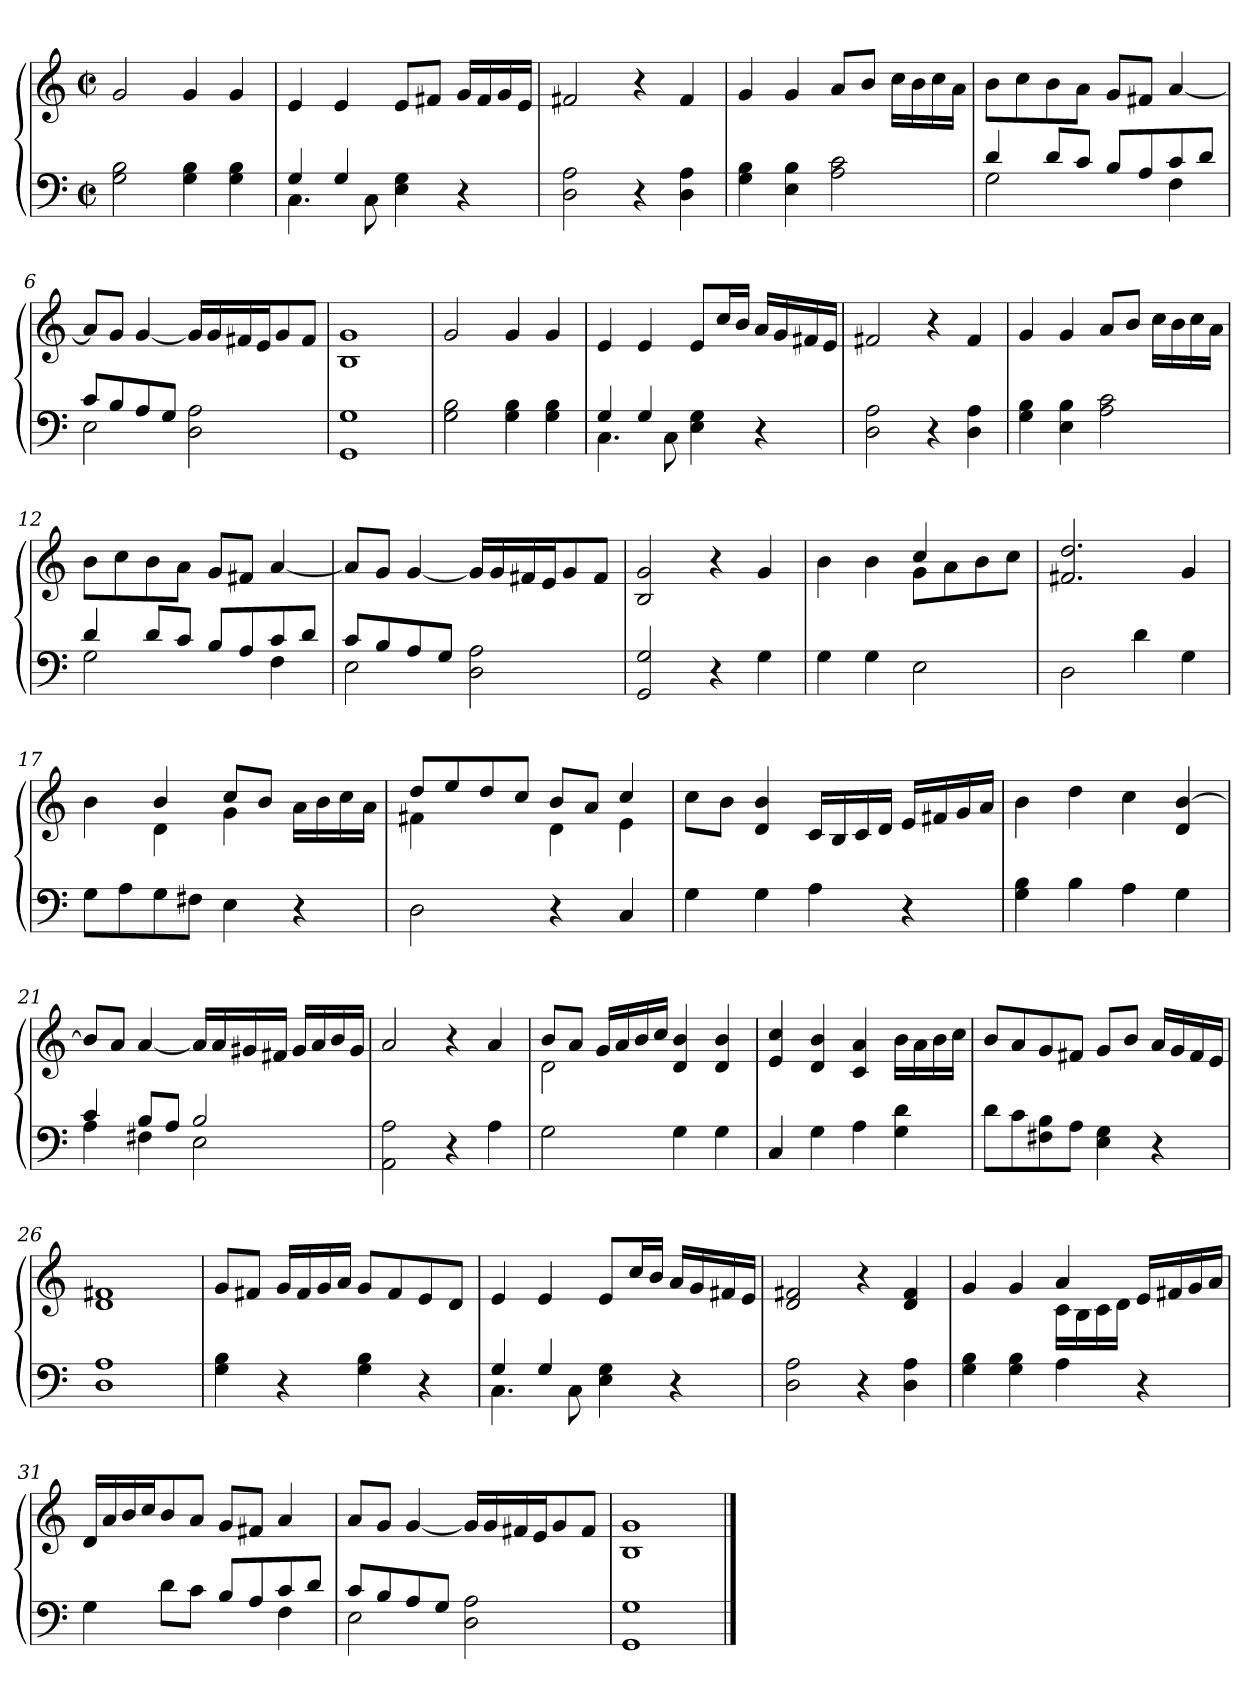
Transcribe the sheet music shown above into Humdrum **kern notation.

**kern	**kern
*part1	*part1
*staff2	*staff1
*clefF4	*clefG2
*k[]	*k[]
*M2/2	*M2/2
*met(c|)	*met(c|)
=1	=1
2G\ 2B\	2g/
4G\ 4B\	4g/
4G\ 4B\	4g/
=2	=2
*^	*
4G/	4.C\	4e/
4G/	.	4e/
.	8C\	.
4E\ 4G\	2ryy	8e/L
.	.	8f#X/J
4r	.	16g/LL
.	.	16f#/
.	.	16g/
.	.	16e/JJ
*v	*v	*
=3	=3
2D\ 2A\	2f#X/
4r	4r
4D\ 4A\	4f#/
=4	=4
4G\ 4B\	4g/
4E\ 4B\	4g/
2A\ 2c\	8a/L
.	8b/J
.	16cc\LL
.	16b\
.	16cc\
.	16a\JJ
!!LO:LB:g=z
=5	=5
*^	*
4d/	2G\	8b\L
.	.	8cc\
8d/L	.	8b\
8c/J	.	8a\J
8B/L	4ryy	8g/L
8A/	.	8f#X/J
8c/	4F\	[4a/
8d/J	.	.
=6	=6	=6
8c/L	2E\	8a/L]
8B/	.	8g/J
8A/	.	[4g/
8G/J	.	.
2D\ 2A\	2ryy	16g/LL]
.	.	16g/
.	.	16f#X/
.	.	16e/J
.	.	8g/
.	.	8f#/J
*v	*v	*
=7	=7
1GG 1G	1B 1g
=8	=8
2G\ 2B\	2g/
4G\ 4B\	4g/
4G\ 4B\	4g/
=9	=9
*^	*
4G/	4.C\	4e/
4G/	.	4e/
.	8C\	.
4E\ 4G\	2ryy	8e/L
.	.	16cc/L
.	.	16b/JJ
4r	.	16a/LL
.	.	16g/
.	.	16f#X/
.	.	16e/JJ
*v	*v	*
=10	=10
2D\ 2A\	2f#X/
4r	4r
4D\ 4A\	4f#/
=11	=11
4G\ 4B\	4g/
4E\ 4B\	4g/
2A\ 2c\	8a/L
.	8b/J
.	16cc\LL
.	16b\
.	16cc\
.	16a\JJ
=12	=12
*^	*
4d/	2G\	8b\L
.	.	8cc\
8d/L	.	8b\
8c/J	.	8a\J
8B/L	4ryy	8g/L
8A/	.	8f#X/J
8c/	4F\	[4a/
8d/J	.	.
=13	=13	=13
8c/L	2E\	8a/L]
8B/	.	8g/J
8A/	.	[4g/
8G/J	.	.
2D\ 2A\	2ryy	16g/LL]
.	.	16g/
.	.	16f#X/
.	.	16e/J
.	.	8g/
.	.	8f#/J
*v	*v	*
!!LO:LB:g=z
=14	=14
2GG/ 2G/	2B/ 2g/
4r	4r
4G\	4g/
=15	=15
*	*^
4G\	4b\	2ryy
4G\	4b\	.
2E\	4cc/	8g\L
.	.	8a\
.	4ryy	8b\
.	.	8cc\J
*	*v	*v
=16	=16
2D\	2.f#X/ 2.dd/
4d\	.
4G\	4g/
=17	=17
*	*^
8G\L	4b\	4ryy
8A\	.	.
8G\	4b/	4d\
8F#X\J	.	.
4E\	8cc/L	4g\
.	8b/J	.
4r	16a\LL	4ryy
.	16b\	.
.	16cc\	.
.	16a\JJ	.
!!LO:LB:g=z	!!
=18	=18	=18
2D\	8dd/L	4f#X\
.	8ee/	.
.	8dd/	4ryy
.	8cc/J	.
4r	8b/L	4d\
.	8a/J	.
4C/	4cc/	4e\
*	*v	*v
=19	=19
4G\	8cc\L
.	8b\J
4G\	4d/ 4b/
4A\	16c/LL
.	16B/
.	16c/
.	16d/JJ
4r	16e/LL
.	16f#X/
.	16g/
.	16a/JJ
=20	=20
4G\ 4B\	4b\
4B\	4dd\
4A\	4cc\
4G\	4d/ [4b/
!!LO:LB:g=z
=21	=21
*^	*
4c/	4A\	8b/L]
.	.	8a/J
8B/L	4F#X\	[4a/
8A/J	.	.
2B/	2E\	16a/LL]
.	.	16a/
.	.	16g#X/
.	.	16f#X/JJ
.	.	16g#/LL
.	.	16a/
.	.	16b/
.	.	16g#/JJ
*v	*v	*
=22	=22
2AA\ 2A\	2a/
4r	4r
4A\	4a/
=23	=23
*	*^
2G\	8b/L	2d\
.	8a/J	.
.	16g/LL	.
.	16a/	.
.	16b/	.
.	16cc/JJ	.
4G\	4d/ 4b/	2ryy
4G\	4d/ 4b/	.
*	*v	*v
=24	=24
4C/	4e/ 4cc/
4G\	4d/ 4b/
4A\	4c/ 4a/
4G\ 4d\	16b\LL
.	16a\
.	16b\
.	16cc\JJ
!!LO:PB:g=z
=25	=25
8d\L	8b/L
8c\	8a/
8F#X\ 8B\	8g/
8A\J	8f#X/J
4E\ 4G\	8g/L
.	8b/J
4r	16a/LL
.	16g/
.	16f#/
.	16e/JJ
=26	=26
1D 1A	1d 1f#X
=27	=27
4G\ 4B\	8g/L
.	8f#X/J
4r	16g/LL
.	16f#/
.	16g/
.	16a/JJ
4G\ 4B\	8g/L
.	8f#/
4r	8e/
.	8d/J
=28	=28
*^	*
4G/	4.C\	4e/
4G/	.	4e/
.	8C\	.
4E\ 4G\	2ryy	8e/L
.	.	16cc/L
.	.	16b/JJ
4r	.	16a/LL
.	.	16g/
.	.	16f#X/
.	.	16e/JJ
*v	*v	*
!!LO:LB:g=z
=29	=29
2D\ 2A\	2d/ 2f#X/
4r	4r
4D\ 4A\	4d/ 4f#/
=30	=30
*	*^
4G\ 4B\	4g/	2ryy
4G\ 4B\	4g/	.
4A\	4a/	16c\LL
.	.	16B\
.	.	16c\
.	.	16d\JJ
4r	16e/LL	4ryy
.	16f#X/	.
.	16g/	.
.	16a/JJ	.
*	*v	*v
=31	=31
*^	*
4G\	2ryy	16d/LL
.	.	16a/
.	.	16b/
.	.	16cc/J
8d\L	.	8b/
8c\J	.	8a/J
8B/L	4ryy	8g/L
8A/	.	8f#X/J
8c/	4F\	4a/
8d/J	.	.
!!LO:LB:g=z
=32	=32	=32
8c/L	2E\	8a/L
8B/	.	8g/J
8A/	.	[4g/
8G/J	.	.
2D\ 2A\	2ryy	16g/LL]
.	.	16g/
.	.	16f#X/
.	.	16e/J
.	.	8g/
.	.	8f#/J
*v	*v	*
=33	=33
1GG 1G	1B 1g
==	==
*-	*-
